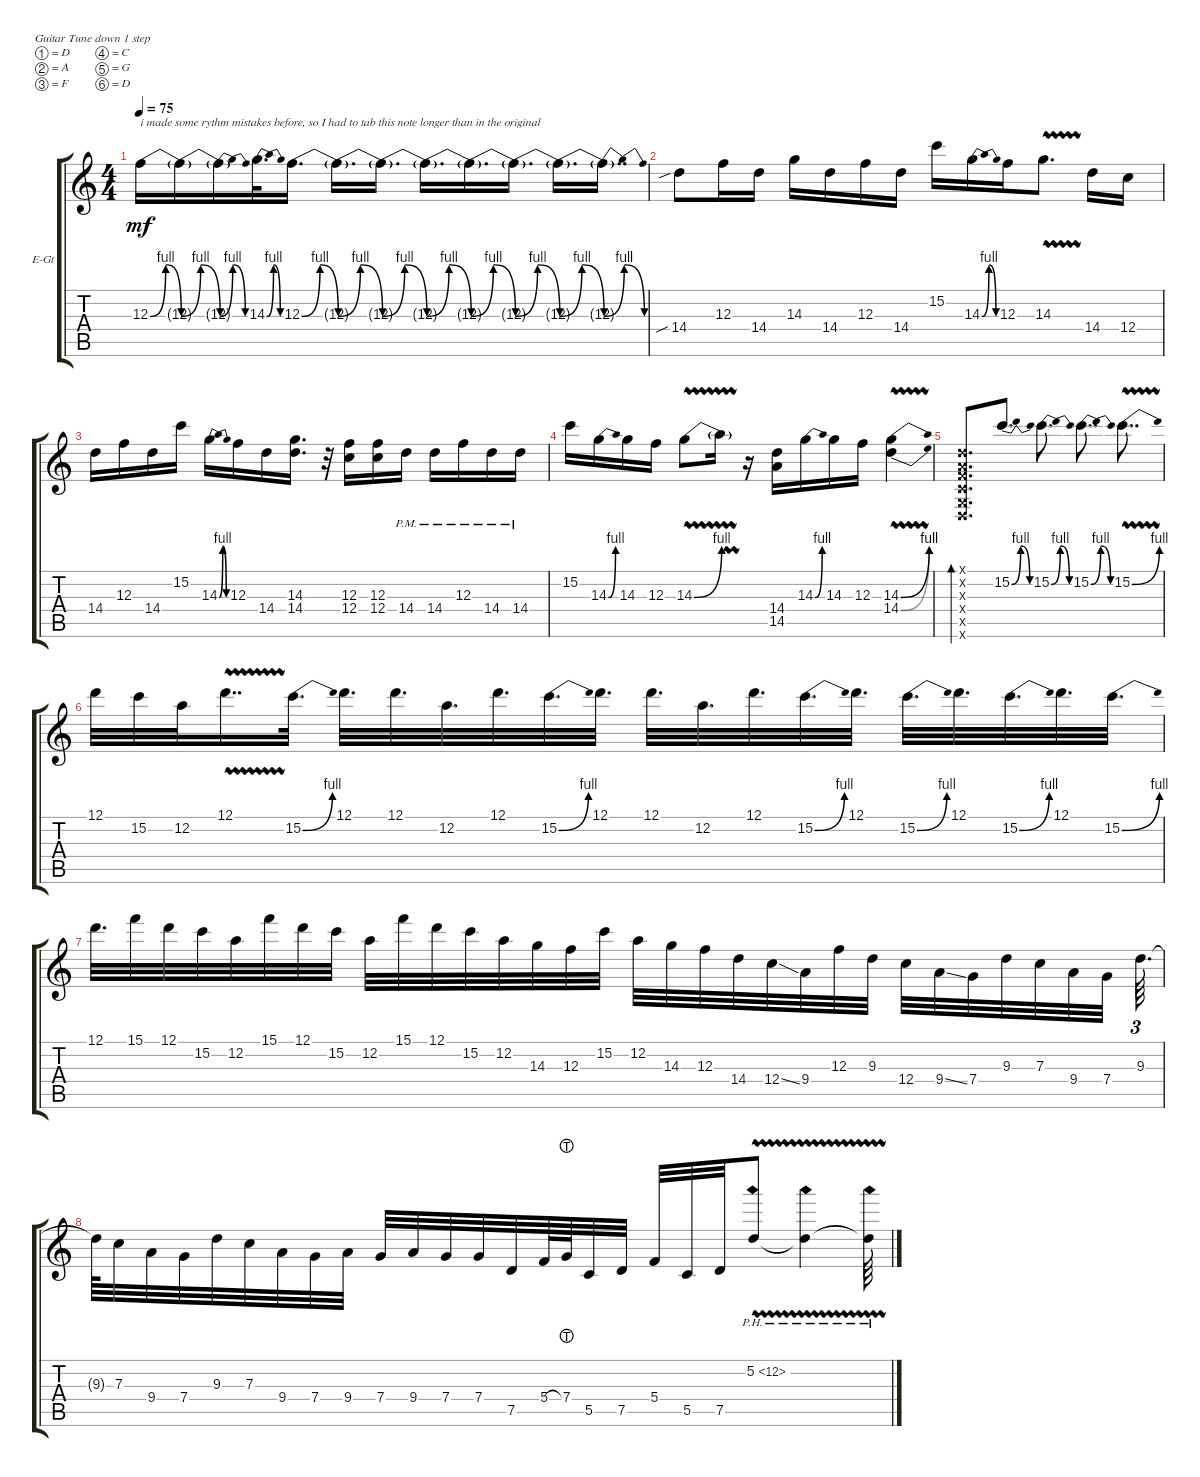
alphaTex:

\defaultSystemsLayout 4
\bracketExtendMode groupsimilarinstruments
\firstSystemTrackNameOrientation horizontal
\otherSystemsTrackNameOrientation horizontal
\track ("Zakk Wylde" "E-Gt") {instrument overdrivenguitar}
\staff {score tabs}
\tuning (D4 A3 F3 C3 G2 D2)
\ts (4 4)
\tempo 75
\clef g2
\ks c
12.3{be (bendrelease 0 0 10.2 4 20.4 4 30 0)}.16{txt "i made some rythm mistakes before, so I had to tab this note longer than in the original" dy mf} 12.3{be (bendrelease 0 0 10.2 4 20.4 4 30 0) t}.16 12.3{be (bendrelease 0 0 10.2 4 20.4 4 30 0) t}.16 14.3{be (bendrelease 0 0 10.2 4 20.4 4 30 0)}.32{d} 12.3{be (bendrelease 0 0 10.2 4 20.4 4 30 0)}.16{d} 12.3{be (bendrelease 0 0 10.2 4 20.4 4 30 0) t}.16{d} 12.3{be (bendrelease 0 0 10.2 4 20.4 4 30 0) t}.16{d} 12.3{be (bendrelease 0 0 10.2 4 20.4 4 30 0) t}.16{d} 12.3{be (bendrelease 0 0 10.2 4 20.4 4 30 0) t}.16{d} 12.3{be (bendrelease 0 0 10.2 4 20.4 4 30 0) t}.16{d} 12.3{be (bendrelease 0 0 10.2 4 20.4 4 30 0) t}.16{d} 12.3{be (bendrelease 0 0 10.2 4 20.4 4 30 0) t}.16{dd} |
14.4{sib}.8 12.3.16 14.4.16 14.3.16 14.4.16 12.3.16 14.4.16 15.2.16 14.3{be (bendrelease 0 0 10.2 4 20.4 4 30 0)}.16 12.3.16 14.3{vw}.8{d} 14.4.16 12.4.16 |
14.4.16 12.3.16 14.4.16 15.2.16 14.3{be (bendrelease 0 0 10.2 4 20.4 4 30 0)}.16 12.3.16 14.4.16 (14.4 14.3).16{d} r.32 (12.4 12.3).16 (12.4 12.3).16 14.4{pm}.16 14.4{pm}.16 12.3{pm}.16 14.4{pm}.16 14.4{pm}.16 |
15.2.16 14.3{be (bend 0 0 15 4)}.16 14.3.16 12.3.16 14.3{be (bend 0 0 15 4) vw}.8 14.3{vw t}.16 r.16 (14.4 14.5).16 14.3{be (bend 0 0 15 4)}.16 14.3.16 12.3.16 (14.3{be (bend 0 0 15 4) vw} 14.4{be (bend 0 0 15 4)}).4 |
(0.6{x} 0.5{x} 0.4{x} 0.3{x} 0.2{x} 0.1{x}).8{d bd 127} 15.2{be (bendrelease 0 0 10.2 4 20.4 4 30 0)}.8{d} 15.2{be (bendrelease 0 0 10.2 4 20.4 4 30 0)}.8{d} 15.2{be (bendrelease 0 0 10.2 4 20.4 4 30 0)}.8{dd} 15.2{be (bend 0 0 15 4) vw}.8{dd} |
12.1.32 15.2.32 12.2.32 12.1{vw}.16{dd} 15.2{be (bend 0 0 15 4)}.32{d} 12.1.32{d} 12.1.32{d} 12.2.32{d} 12.1.32{d} 15.2{be (bend 0 0 15 4)}.32{d} 12.1.32{d} 12.1.32{d} 12.2.32{d} 12.1.32{d} 15.2{be (bend 0 0 15 4)}.32{d} 12.1.32{d} 15.2{be (bend 0 0 15 4)}.32{d} 12.1.32{d} 15.2{be (bend 0 0 15 4)}.32{d} 12.1.32{d} 15.2{be (bend 0 0 15 4)}.32{d} |
12.1.32{d} 15.1.32 12.1.32 15.2.32 12.2.32 15.1.32 12.1.32 15.2.32 12.2.32 15.1.32 12.1.32 15.2.32 12.2.32 14.3.32 12.3.32 15.2.32 12.2.32 14.3.32 12.3.32 14.4.32 12.4{ss}.32 9.4.32 12.3.32 9.3.32 12.4.32 9.4{ss}.32 7.4.32 9.3.32 7.3.32 9.4.32 7.4.32 9.3.64{d tu (3 2)} |
9.3{t}.64 7.3.32 9.4.32 7.4.32 9.3.32 7.3.32 9.4.32 7.4.32 9.4.32 7.4.32 9.4.32 7.4.32 7.4.32 7.5.32 5.4.64 7.4{lht}.64 5.5.32 7.5.32 5.4.32 5.5.32 7.5.32 5.2{ph 7 vw}.8 5.2{ph 7 vw t}.4 5.2{ph 7 t}.64
